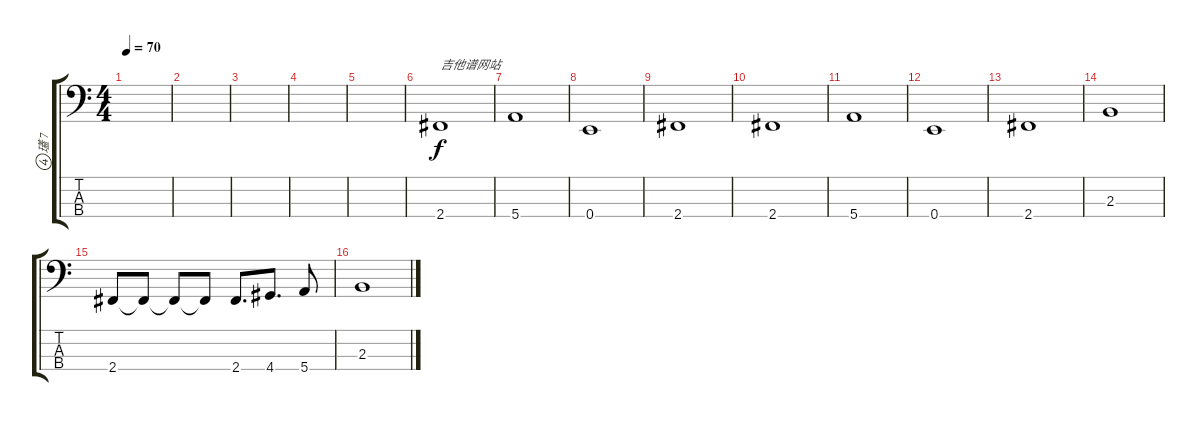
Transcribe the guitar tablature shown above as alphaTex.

\track ("瓂 7" "瓂 7") {instrument electricbassfinger}
\staff {score tabs}
\tuning (G2 D2 A1 E1) {hide}
\ts (4 4)
\tempo 70
\clef f4
\ks c
|
|
|
|
|
2.4.1{txt "吉他谱网站"} |
5.4.1 |
0.4.1 |
2.4.1 |
2.4.1 |
5.4.1 |
0.4.1 |
2.4.1 |
2.3.1 |
2.4.8 2.4{t}.8 2.4{t}.8 2.4{t}.8 2.4.8{d} 4.4.8{d} 5.4.8 |
2.3.1
